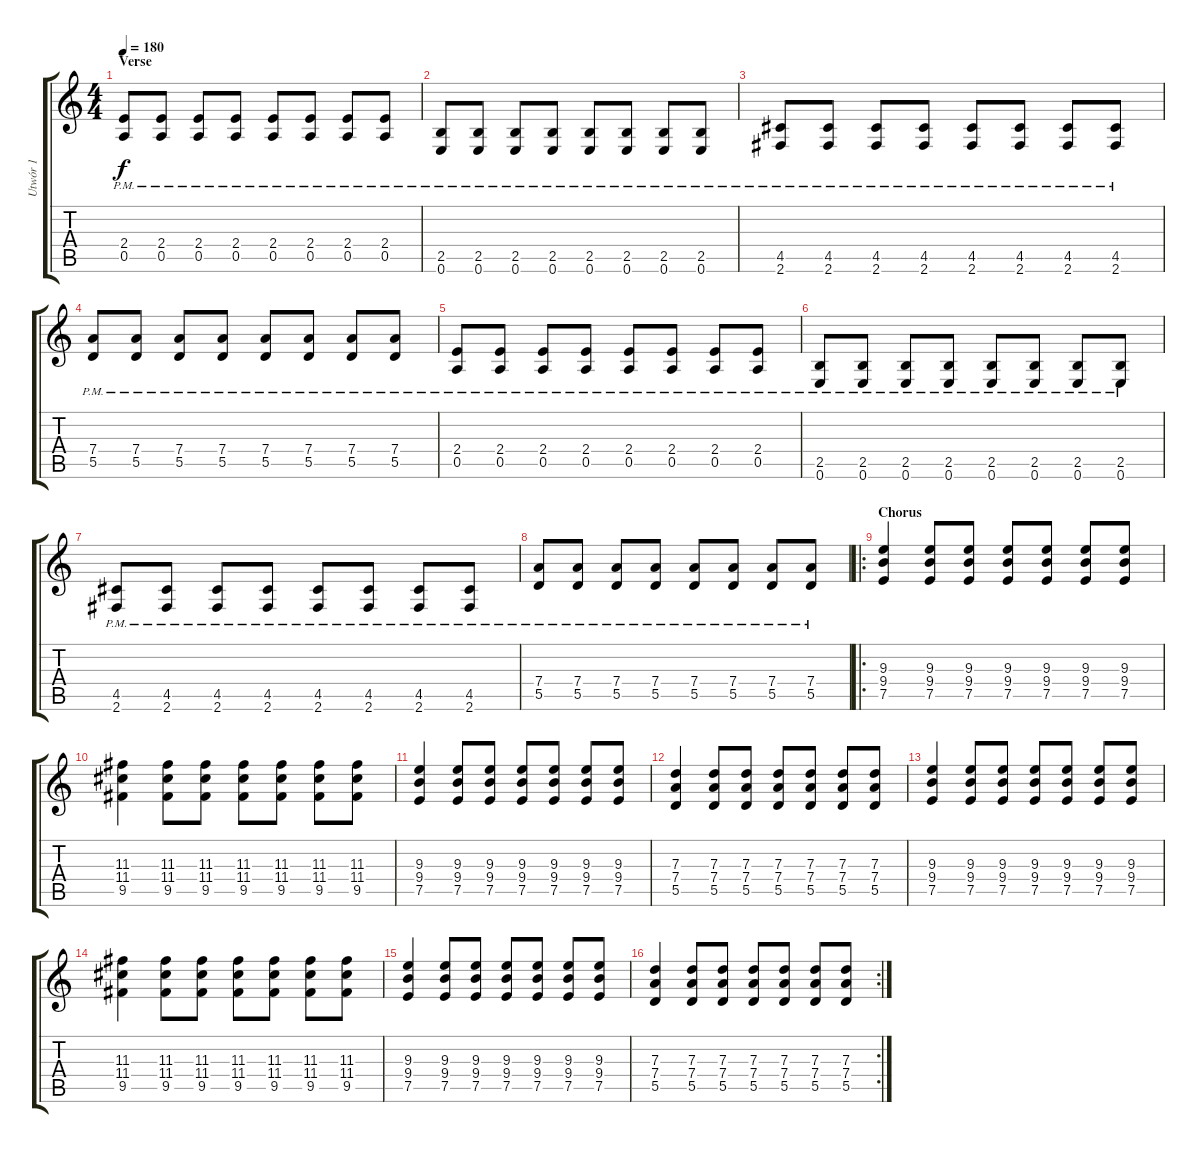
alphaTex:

\track ("Utwór 1" "Utwór 1") {instrument distortionguitar}
\staff {score tabs}
\tuning (E4 B3 G3 D3 A2 E2) {hide}
\ts (4 4)
\section ("" "Verse")
\tempo 180
\clef g2
\ks c
(2.4{pm} 0.5{pm}).8{dy f} (2.4{pm} 0.5{pm}).8 (2.4{pm} 0.5{pm}).8 (2.4{pm} 0.5{pm}).8 (2.4{pm} 0.5{pm}).8 (2.4{pm} 0.5{pm}).8 (2.4{pm} 0.5{pm}).8 (2.4{pm} 0.5{pm}).8 |
(2.5{pm} 0.6{pm}).8 (2.5{pm} 0.6{pm}).8 (2.5{pm} 0.6{pm}).8 (2.5{pm} 0.6{pm}).8 (2.5{pm} 0.6{pm}).8 (2.5{pm} 0.6{pm}).8 (2.5{pm} 0.6{pm}).8 (2.5{pm} 0.6{pm}).8 |
(4.5{pm} 2.6{pm}).8 (4.5{pm} 2.6{pm}).8 (4.5{pm} 2.6{pm}).8 (4.5{pm} 2.6{pm}).8 (4.5{pm} 2.6{pm}).8 (4.5{pm} 2.6{pm}).8 (4.5{pm} 2.6{pm}).8 (4.5{pm} 2.6{pm}).8 |
(7.4{pm} 5.5{pm}).8 (7.4{pm} 5.5{pm}).8 (7.4{pm} 5.5{pm}).8 (7.4{pm} 5.5{pm}).8 (7.4{pm} 5.5{pm}).8 (7.4{pm} 5.5{pm}).8 (7.4{pm} 5.5{pm}).8 (7.4{pm} 5.5{pm}).8 |
(2.4{pm} 0.5{pm}).8 (2.4{pm} 0.5{pm}).8 (2.4{pm} 0.5{pm}).8 (2.4{pm} 0.5{pm}).8 (2.4{pm} 0.5{pm}).8 (2.4{pm} 0.5{pm}).8 (2.4{pm} 0.5{pm}).8 (2.4{pm} 0.5{pm}).8 |
(2.5{pm} 0.6{pm}).8 (2.5{pm} 0.6{pm}).8 (2.5{pm} 0.6{pm}).8 (2.5{pm} 0.6{pm}).8 (2.5{pm} 0.6{pm}).8 (2.5{pm} 0.6{pm}).8 (2.5{pm} 0.6{pm}).8 (2.5{pm} 0.6{pm}).8 |
(4.5{pm} 2.6{pm}).8 (4.5{pm} 2.6{pm}).8 (4.5{pm} 2.6{pm}).8 (4.5{pm} 2.6{pm}).8 (4.5{pm} 2.6{pm}).8 (4.5{pm} 2.6{pm}).8 (4.5{pm} 2.6{pm}).8 (4.5{pm} 2.6{pm}).8 |
(7.4{pm} 5.5{pm}).8 (7.4{pm} 5.5{pm}).8 (7.4{pm} 5.5{pm}).8 (7.4{pm} 5.5{pm}).8 (7.4{pm} 5.5{pm}).8 (7.4{pm} 5.5{pm}).8 (7.4{pm} 5.5{pm}).8 (7.4{pm} 5.5{pm}).8 |
\ro
\section ("" "Chorus")
(9.3 9.4 7.5).4 (9.3 9.4 7.5).8 (9.3 9.4 7.5).8 (9.3 9.4 7.5).8 (9.3 9.4 7.5).8 (9.3 9.4 7.5).8 (9.3 9.4 7.5).8 |
(11.3 11.4 9.5).4 (11.3 11.4 9.5).8 (11.3 11.4 9.5).8 (11.3 11.4 9.5).8 (11.3 11.4 9.5).8 (11.3 11.4 9.5).8 (11.3 11.4 9.5).8 |
(9.3 9.4 7.5).4 (9.3 9.4 7.5).8 (9.3 9.4 7.5).8 (9.3 9.4 7.5).8 (9.3 9.4 7.5).8 (9.3 9.4 7.5).8 (9.3 9.4 7.5).8 |
(7.3 7.4 5.5).4 (7.3 7.4 5.5).8 (7.3 7.4 5.5).8 (7.3 7.4 5.5).8 (7.3 7.4 5.5).8 (7.3 7.4 5.5).8 (7.3 7.4 5.5).8 |
(9.3 9.4 7.5).4 (9.3 9.4 7.5).8 (9.3 9.4 7.5).8 (9.3 9.4 7.5).8 (9.3 9.4 7.5).8 (9.3 9.4 7.5).8 (9.3 9.4 7.5).8 |
(11.3 11.4 9.5).4 (11.3 11.4 9.5).8 (11.3 11.4 9.5).8 (11.3 11.4 9.5).8 (11.3 11.4 9.5).8 (11.3 11.4 9.5).8 (11.3 11.4 9.5).8 |
(9.3 9.4 7.5).4 (9.3 9.4 7.5).8 (9.3 9.4 7.5).8 (9.3 9.4 7.5).8 (9.3 9.4 7.5).8 (9.3 9.4 7.5).8 (9.3 9.4 7.5).8 |
\rc 2
(7.3 7.4 5.5).4 (7.3 7.4 5.5).8 (7.3 7.4 5.5).8 (7.3 7.4 5.5).8 (7.3 7.4 5.5).8 (7.3 7.4 5.5).8 (7.3 7.4 5.5).8
